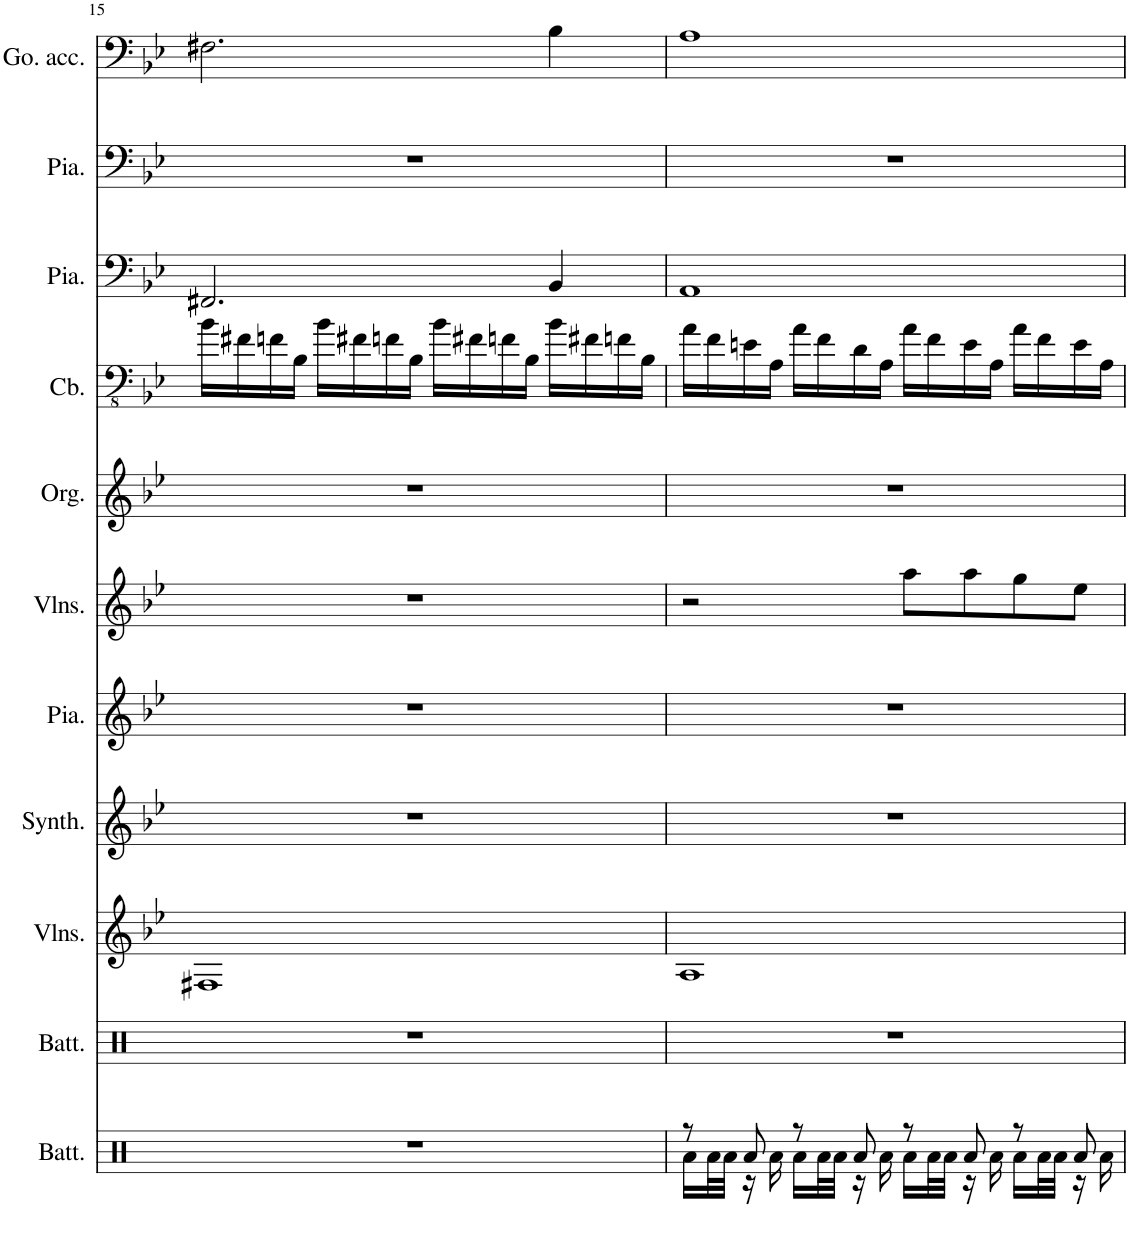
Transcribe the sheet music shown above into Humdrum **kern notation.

**kern	**kern	**kern	**kern	**kern	**kern	**kern	**kern	**kern	**kern	**kern
*part11	*part10	*part9	*part8	*part7	*part6	*part5	*part4	*part3	*part2	*part1
*staff11	*staff10	*staff9	*staff8	*staff7	*staff6	*staff5	*staff4	*staff3	*staff2	*staff1
*I"Batterie	*I"Batterie	*I"Violons	*I"Synthétiseur d'instruments à cordes	*I"Piano	*I"Violons	*I"Orgue	*I"Contrebasse	*I"Piano	*I"Piano	*I"Gongs accordés
*I'Batt.	*I'Batt.	*I'Vlns.	*I'Synth.	*I'Pia.	*I'Vlns.	*I'Org.	*I'Cb.	*I'Pia.	*I'Pia.	*I'Go. acc.
!!LO:PB:g=z
*clefX	*clefX	*clefG2	*clefG2	*clefG2	*clefG2	*clefG2	*clefFv4	*clefF4	*clefF4	*clefF4
*	*	*	*	*	*	*	*Trd7c12	*	*	*
*k[]	*k[]	*k[b-e-]	*k[b-e-]	*k[b-e-]	*k[b-e-]	*k[b-e-]	*k[b-e-]	*k[b-e-]	*k[b-e-]	*k[b-e-]
*M4/4	*M4/4	*M4/4	*M4/4	*M4/4	*M4/4	*M4/4	*M4/4	*M4/4	*M4/4	*M4/4
=15	=15	=15	=15	=15	=15	=15	=15	=15	=15	=15
1r	1r	1F#X	1r	1r	1r	1r	16B-\LL	2.FF#X/	1r	2.F#X\
.	.	.	.	.	.	.	16F#X\	.	.	.
.	.	.	.	.	.	.	16Fn\	.	.	.
.	.	.	.	.	.	.	16BB-\JJ	.	.	.
.	.	.	.	.	.	.	16B-\LL	.	.	.
.	.	.	.	.	.	.	16F#X\	.	.	.
.	.	.	.	.	.	.	16Fn\	.	.	.
.	.	.	.	.	.	.	16BB-\JJ	.	.	.
.	.	.	.	.	.	.	16B-\LL	.	.	.
.	.	.	.	.	.	.	16F#X\	.	.	.
.	.	.	.	.	.	.	16Fn\	.	.	.
.	.	.	.	.	.	.	16BB-\JJ	.	.	.
.	.	.	.	.	.	.	16B-\LL	4BB-/	.	4B-\
.	.	.	.	.	.	.	16F#X\	.	.	.
.	.	.	.	.	.	.	16Fn\	.	.	.
.	.	.	.	.	.	.	16BB-\JJ	.	.	.
=16	=16	=16	=16	=16	=16	=16	=16	=16	=16	=16
*^	*	*	*	*	*	*	*	*	*	*
8r	16Ra\LL	1r	1A	1r	1r	2r	1r	16A\LL	1AA	1r	1A
.	32Ra\L	.	.	.	.	.	.	16F\	.	.	.
.	32Ra\JJJ	.	.	.	.	.	.	.	.	.	.
8Ra/	16r	.	.	.	.	.	.	16En\	.	.	.
.	16Ra\	.	.	.	.	.	.	16AA\JJ	.	.	.
8r	16Ra\LL	.	.	.	.	.	.	16A\LL	.	.	.
.	32Ra\L	.	.	.	.	.	.	16F\	.	.	.
.	32Ra\JJJ	.	.	.	.	.	.	.	.	.	.
8Ra/	16r	.	.	.	.	.	.	16D\	.	.	.
.	16Ra\	.	.	.	.	.	.	16AA\JJ	.	.	.
8r	16Ra\LL	.	.	.	.	8aa\L	.	16A\LL	.	.	.
.	32Ra\L	.	.	.	.	.	.	16F\	.	.	.
.	32Ra\JJJ	.	.	.	.	.	.	.	.	.	.
8Ra/	16r	.	.	.	.	8aa\	.	16E\	.	.	.
.	16Ra\	.	.	.	.	.	.	16AA\JJ	.	.	.
8r	16Ra\LL	.	.	.	.	8gg\	.	16A\LL	.	.	.
.	32Ra\L	.	.	.	.	.	.	16F\	.	.	.
.	32Ra\JJJ	.	.	.	.	.	.	.	.	.	.
8Ra/	16r	.	.	.	.	8ee-\J	.	16E\	.	.	.
.	16Ra\	.	.	.	.	.	.	16AA\JJ	.	.	.
*v	*v	*	*	*	*	*	*	*	*	*	*
=	=	=	=	=	=	=	=	=	=	=
*-	*-	*-	*-	*-	*-	*-	*-	*-	*-	*-
